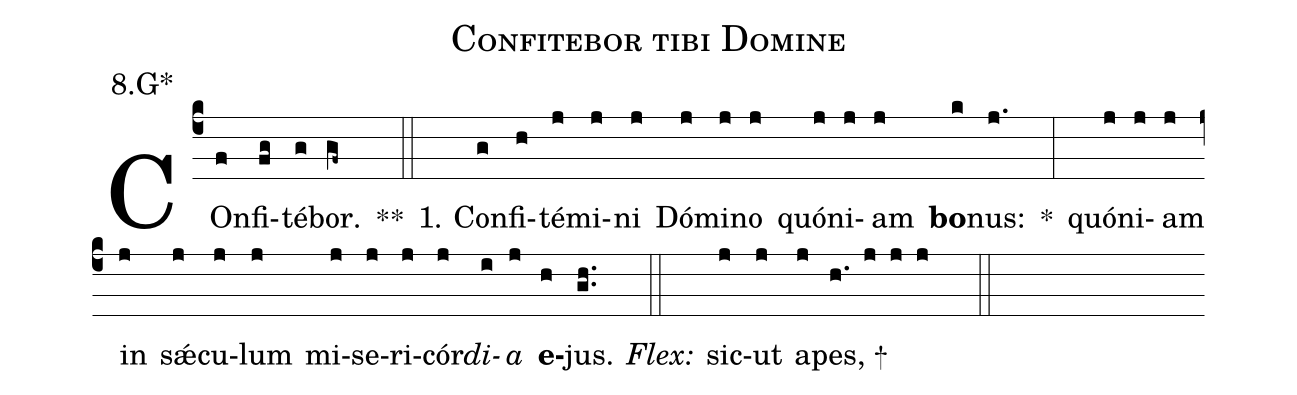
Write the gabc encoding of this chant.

name:Confitebor tibi Domine;
office-part:Antiphona;
mode:8;
annotation: 8.G*;
%%
(c4) COn(f)fi(fg)té(g)bor.(gf~) **(::)
1. Con(g)fi(h)té(j)mi(j)ni(j) Dó(j)mi(j)no(j) quón(j)i(j)am(j) <b>bo</b>(k)nus:(j.) *(:) quón(j)i(j)am(j) in(j) s<sp>'ae</sp>(j)cu(j)lum(j) mi(j)se(j)ri(j)cór(j)<i>di</i>(i)<i>a</i>(j) <b>e</b>(h)jus.(gh..) <i>Flex:</i>(::) sic(j)ut(j) a(j)pes, +(h. j j j  ::)
